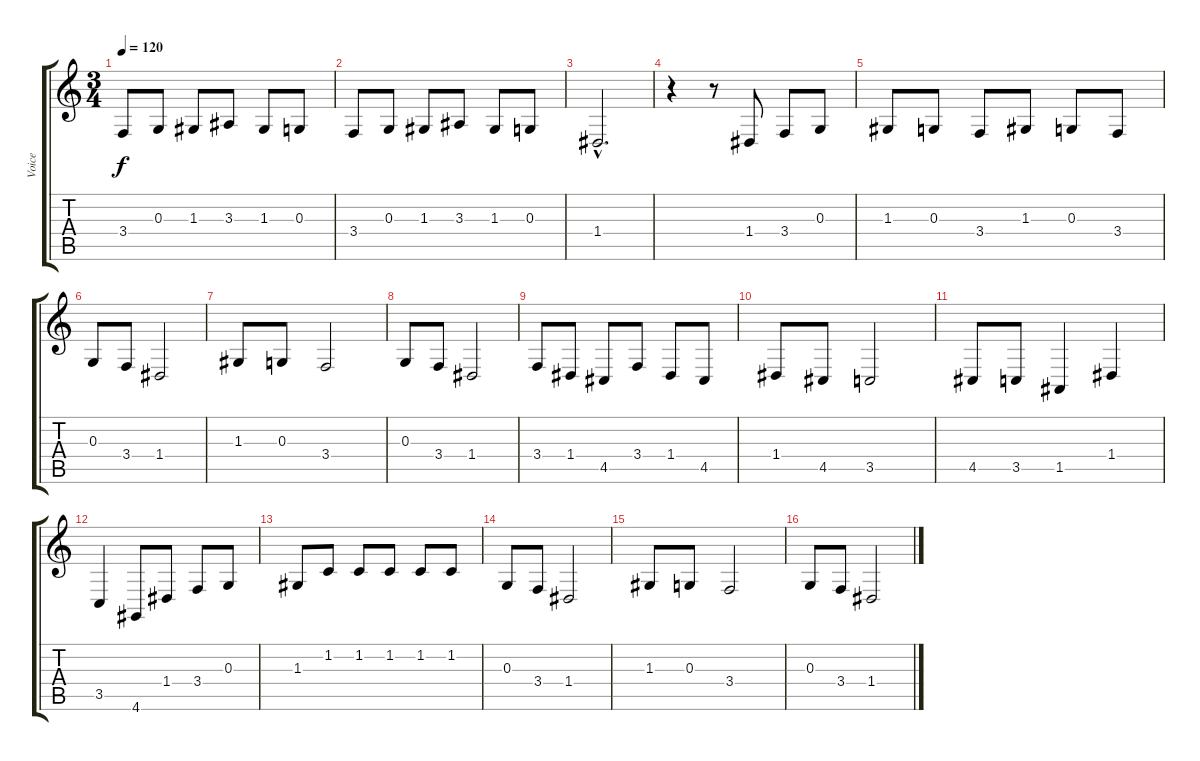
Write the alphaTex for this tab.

\track ("Voice" "Voice") {instrument voiceoohs}
\staff {score tabs}
\tuning (E4 B3 G3 D3 A2 E2) {hide}
\ts (3 4)
\tempo 120
\clef g2
\ks c
3.4.8{dy f} 0.3.8 1.3.8 3.3.8 1.3.8 0.3.8 |
3.4.8 0.3.8 1.3.8 3.3.8 1.3.8 0.3.8 |
1.4{hac}.2{d} |
r.4 r.8 1.4.8 3.4.8 0.3.8 |
1.3.8 0.3.8 3.4.8 1.3.8 0.3.8 3.4.8 |
0.3.8 3.4.8 1.4.2 |
1.3.8 0.3.8 3.4.2 |
0.3.8 3.4.8 1.4.2 |
3.4.8 1.4.8 4.5.8 3.4.8 1.4.8 4.5.8 |
1.4.8 4.5.8 3.5.2 |
4.5.8 3.5.8 1.5.4 1.4.4 |
3.5.4 4.6.8 1.4.8 3.4.8 0.3.8 |
1.3.8 1.2.8 1.2.8 1.2.8 1.2.8 1.2.8 |
0.3.8 3.4.8 1.4.2 |
1.3.8 0.3.8 3.4.2 |
0.3.8 3.4.8 1.4.2
